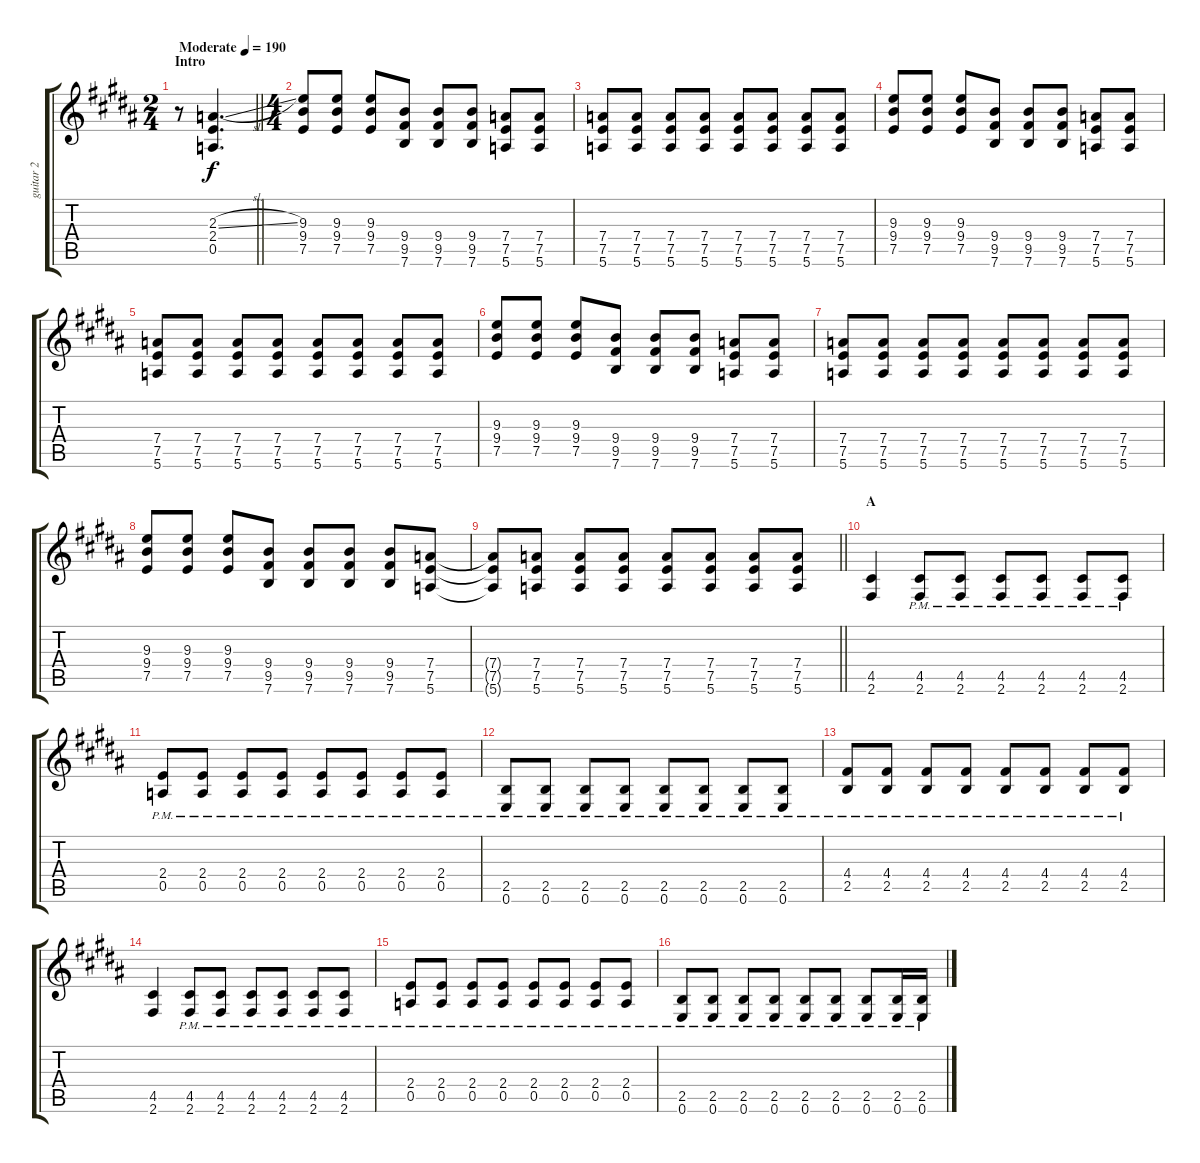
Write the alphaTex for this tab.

\track ("guitar 2" "guitar 2") {instrument distortionguitar}
\staff {score tabs}
\tuning (E4 B3 G3 D3 A2 E2) {hide}
\ts (2 4)
\section ("" "Intro")
\tempo (190 "Moderate")
\clef g2
\barLineRight lightlight
\ks b
r.8{dy f instrument distortionguitar} (2.3{sl} 2.4 0.5).4{d} |
\ts (4 4)
(9.3 9.4 7.5).8 (9.3 9.4 7.5).8 (9.3 9.4 7.5).8 (9.4 9.5 7.6).8 (9.4 9.5 7.6).8 (9.4 9.5 7.6).8 (7.4 7.5 5.6).8 (7.4 7.5 5.6).8 |
(7.4 7.5 5.6).8 (7.4 7.5 5.6).8 (7.4 7.5 5.6).8 (7.4 7.5 5.6).8 (7.4 7.5 5.6).8 (7.4 7.5 5.6).8 (7.4 7.5 5.6).8 (7.4 7.5 5.6).8 |
(9.3 9.4 7.5).8 (9.3 9.4 7.5).8 (9.3 9.4 7.5).8 (9.4 9.5 7.6).8 (9.4 9.5 7.6).8 (9.4 9.5 7.6).8 (7.4 7.5 5.6).8 (7.4 7.5 5.6).8 |
(7.4 7.5 5.6).8 (7.4 7.5 5.6).8 (7.4 7.5 5.6).8 (7.4 7.5 5.6).8 (7.4 7.5 5.6).8 (7.4 7.5 5.6).8 (7.4 7.5 5.6).8 (7.4 7.5 5.6).8 |
(9.3 9.4 7.5).8 (9.3 9.4 7.5).8 (9.3 9.4 7.5).8 (9.4 9.5 7.6).8 (9.4 9.5 7.6).8 (9.4 9.5 7.6).8 (7.4 7.5 5.6).8 (7.4 7.5 5.6).8 |
(7.4 7.5 5.6).8 (7.4 7.5 5.6).8 (7.4 7.5 5.6).8 (7.4 7.5 5.6).8 (7.4 7.5 5.6).8 (7.4 7.5 5.6).8 (7.4 7.5 5.6).8 (7.4 7.5 5.6).8 |
(9.3 9.4 7.5).8 (9.3 9.4 7.5).8 (9.3 9.4 7.5).8 (9.4 9.5 7.6).8 (9.4 9.5 7.6).8 (9.4 9.5 7.6).8 (9.4 9.5 7.6).8 (7.4 7.5 5.6).8 |
\barLineRight lightlight
(7.4{t} 7.5{t} 5.6{t}).8 (7.4 7.5 5.6).8 (7.4 7.5 5.6).8 (7.4 7.5 5.6).8 (7.4 7.5 5.6).8 (7.4 7.5 5.6).8 (7.4 7.5 5.6).8 (7.4 7.5 5.6).8 |
\section ("" "A")
(4.5 2.6).4 (4.5{pm} 2.6{pm}).8 (4.5{pm} 2.6{pm}).8 (4.5{pm} 2.6{pm}).8 (4.5{pm} 2.6{pm}).8 (4.5{pm} 2.6{pm}).8 (4.5{pm} 2.6{pm}).8 |
(2.4{pm} 0.5{pm}).8 (2.4{pm} 0.5{pm}).8 (2.4{pm} 0.5{pm}).8 (2.4{pm} 0.5{pm}).8 (2.4{pm} 0.5{pm}).8 (2.4{pm} 0.5{pm}).8 (2.4{pm} 0.5{pm}).8 (2.4{pm} 0.5{pm}).8 |
(2.5{pm} 0.6{pm}).8 (2.5{pm} 0.6{pm}).8 (2.5{pm} 0.6{pm}).8 (2.5{pm} 0.6{pm}).8 (2.5{pm} 0.6{pm}).8 (2.5{pm} 0.6{pm}).8 (2.5{pm} 0.6{pm}).8 (2.5{pm} 0.6{pm}).8 |
(4.4{pm} 2.5{pm}).8 (4.4{pm} 2.5{pm}).8 (4.4{pm} 2.5{pm}).8 (4.4{pm} 2.5{pm}).8 (4.4{pm} 2.5{pm}).8 (4.4{pm} 2.5{pm}).8 (4.4{pm} 2.5{pm}).8 (4.4{pm} 2.5{pm}).8 |
(4.5 2.6).4 (4.5{pm} 2.6{pm}).8 (4.5{pm} 2.6{pm}).8 (4.5{pm} 2.6{pm}).8 (4.5{pm} 2.6{pm}).8 (4.5{pm} 2.6{pm}).8 (4.5{pm} 2.6{pm}).8 |
(2.4{pm} 0.5{pm}).8 (2.4{pm} 0.5{pm}).8 (2.4{pm} 0.5{pm}).8 (2.4{pm} 0.5{pm}).8 (2.4{pm} 0.5{pm}).8 (2.4{pm} 0.5{pm}).8 (2.4{pm} 0.5{pm}).8 (2.4{pm} 0.5{pm}).8 |
(2.5{pm} 0.6{pm}).8 (2.5{pm} 0.6{pm}).8 (2.5{pm} 0.6{pm}).8 (2.5{pm} 0.6{pm}).8 (2.5{pm} 0.6{pm}).8 (2.5{pm} 0.6{pm}).8 (2.5{pm} 0.6{pm}).8 (2.5{pm} 0.6{pm}).16 (2.5{pm} 0.6{pm}).16
